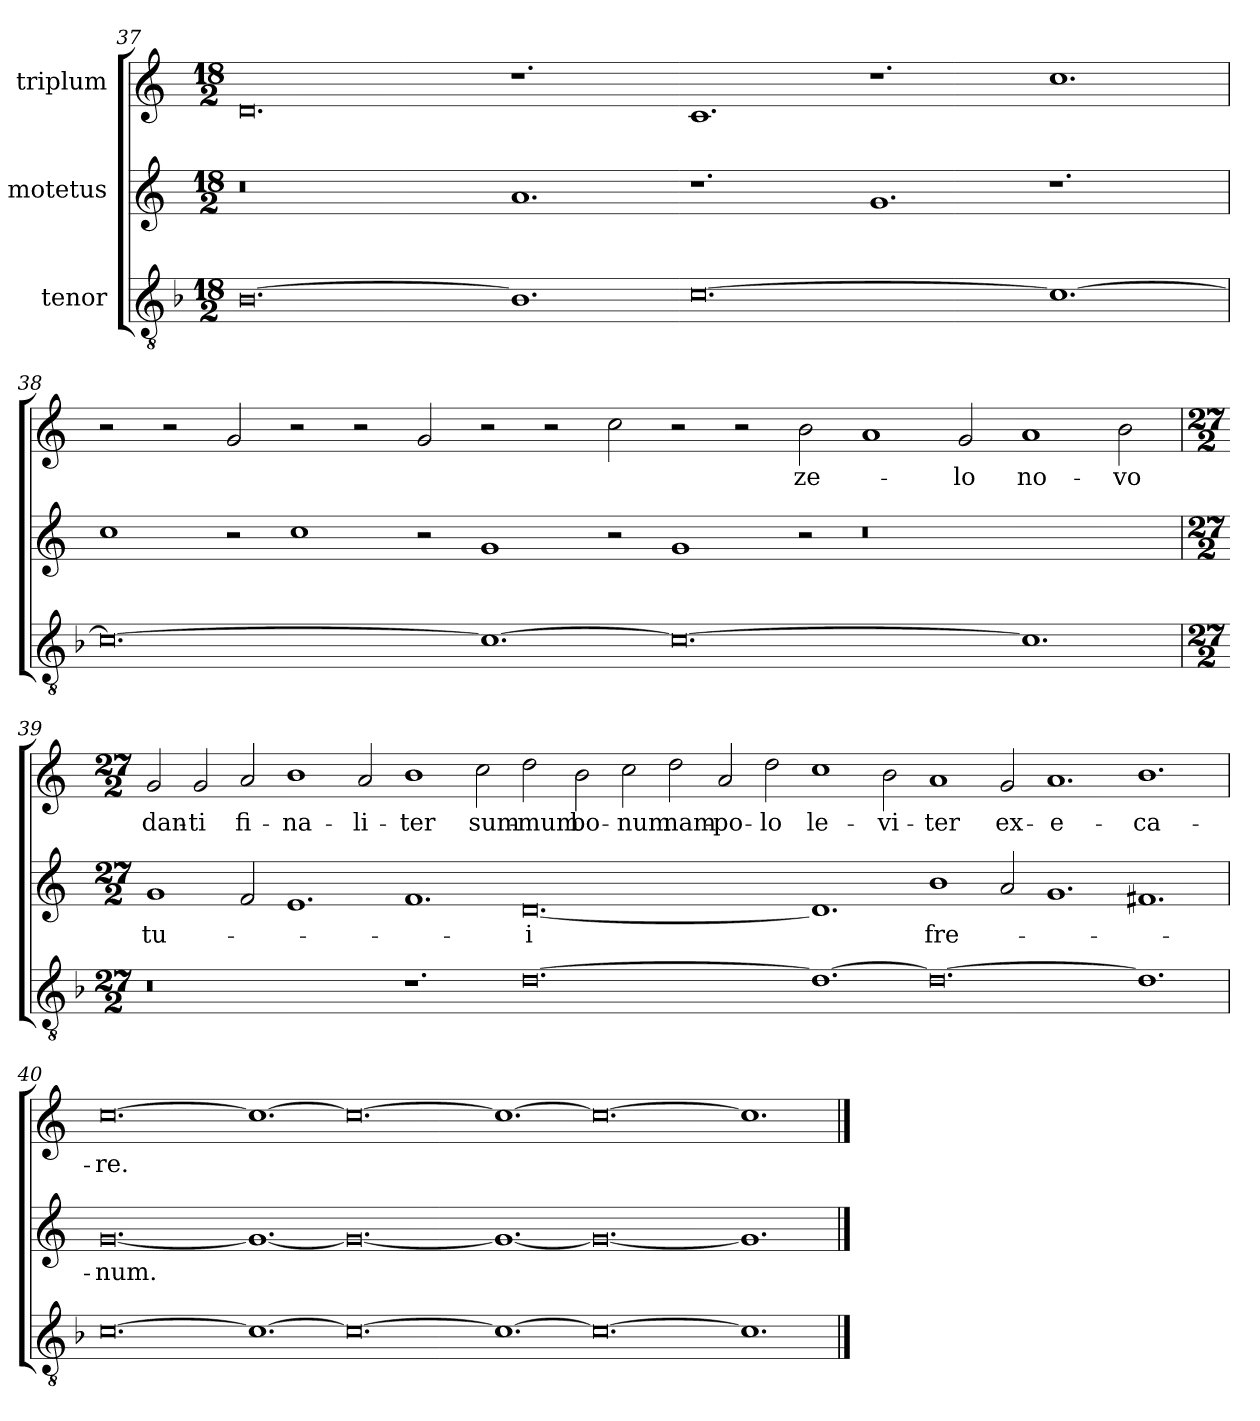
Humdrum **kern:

**kern	**kern	**text	**kern	**text
*part3	*part2	*part2	*part1	*part1
*staff3	*staff2	*staff2	*staff1	*staff1
*I"tenor	*I"motetus	*	*I"triplum	*
!!LO:LB:g=z
*clefGv2	*clefG2	*	*clefG2	*
*k[b-]	*k[]	*	*k[]	*
*F:	*C:	*	*C:	*
*M18/2	*M18/2	*	*M18/2	*
=37	=37	=37	=37	=37
[0.B-\	0.r	.	0.d/	.
1.B-\]	1.a/	.	1.r	.
[0.c\	1.r	.	1.c/	.
.	1.g/	.	1.r	.
1.c\_	1.r	.	1.cc\	.
=38	=38	=38	=38	=38
0.c\_	1cc\	.	2r	.
.	.	.	2r	.
.	2r	.	2g/	.
.	1cc\	.	2r	.
.	.	.	2r	.
.	2r	.	2g/	.
1.c\_	1g/	.	2r	.
.	.	.	2r	.
.	2r	.	2cc\	.
0.c\_	1g/	.	2r	.
.	.	.	2r	.
.	2r	.	2b\	ze-
.	0.r	.	1a/	.
.	.	.	2g/	-lo
1.c\]	.	.	1a/	no-
.	.	.	2b\	-vo
!!LO:LB:g=z
=39	=39	=39	=39	=39
*M27/2	*M27/2	*	*M27/2	*
0.r	1g/	tu-	2g/	dan-
.	.	.	2g/	-ti
.	2f/	.	2a/	fi-
.	1.e/	.	1b\	-na-
.	.	.	2a/	-li-
1.r	1.f/	.	1b\	-ter
.	.	.	2cc\	sum-
[0.d\	[0.d/	-i	2dd\	-mum
.	.	.	2b\	bo-
.	.	.	2cc\	-num
.	.	.	2dd\	nam-
.	.	.	2a/	po-
.	.	.	2dd\	-lo
1.d\_	1.d/]	.	1cc\	le-
.	.	.	2b\	-vi-
0.d\_	1b\	fre-	1a/	-ter
.	2a/	.	2g/	ex-
.	1.g/	.	1.a/	-e-
1.d\]	1.f#X/	.	1.b\	-ca-
!!LO:PB:g=z
=40	=40	=40	=40	=40
[0.c\	[0.g/	-num.	[0.cc\	-re.
1.c\_	1.g/_	.	1.cc\_	-
0.c\_	0.g/_	.	0.cc\_	.
1.c\_	1.g/_	.	1.cc\_	.
0.c\_	0.g/_	.	0.cc\_	.
1.c\]	1.g/]	.	1.cc\]	.
==	==	==	==	==
*-	*-	*-	*-	*-
